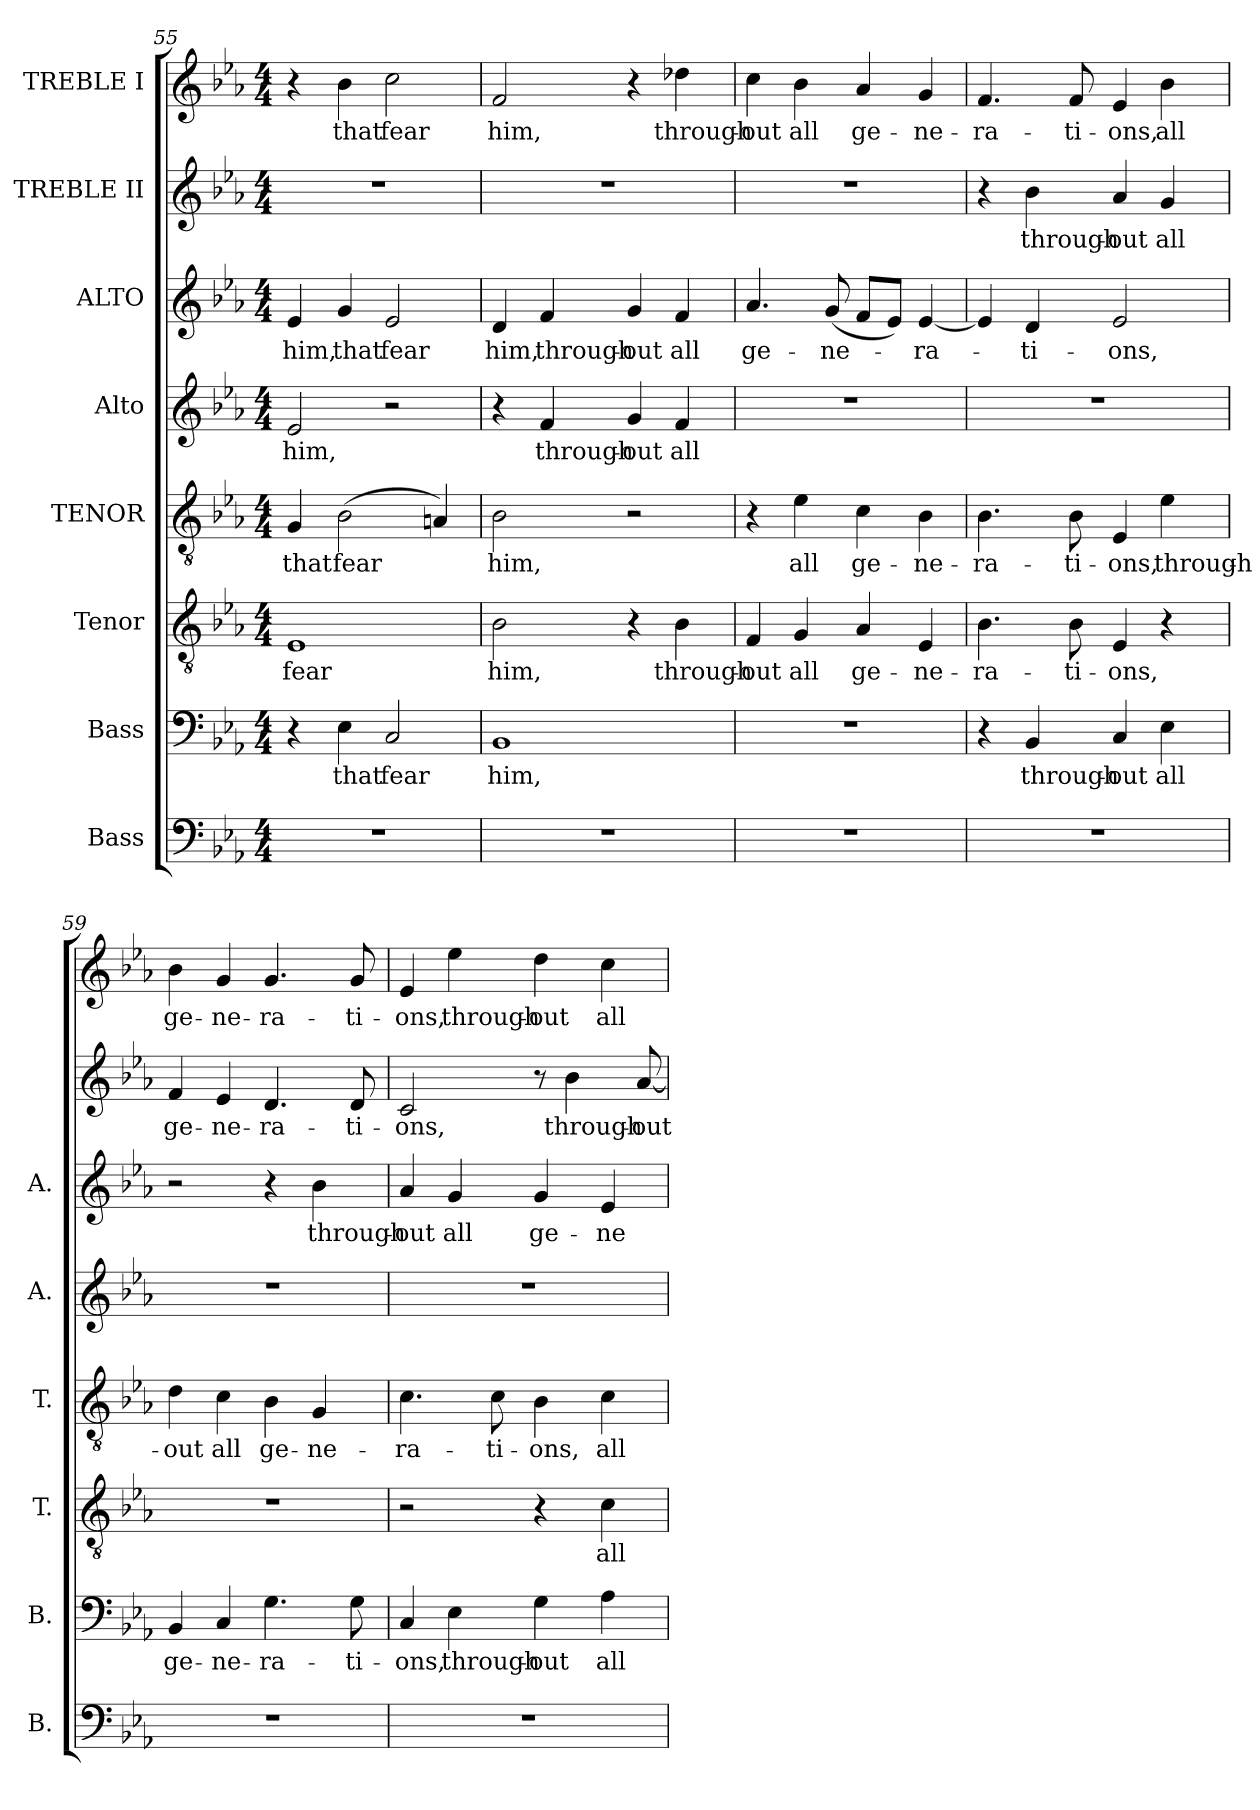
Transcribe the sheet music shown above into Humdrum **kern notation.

**kern	**kern	**text	**kern	**text	**kern	**text	**kern	**text	**kern	**text	**kern	**text	**kern	**text
*part8	*part7	*part7	*part6	*part6	*part5	*part5	*part4	*part4	*part3	*part3	*part2	*part2	*part1	*part1
*staff8	*staff7	*staff7	*staff6	*staff6	*staff5	*staff5	*staff4	*staff4	*staff3	*staff3	*staff2	*staff2	*staff1	*staff1
*I"Bass	*I"Bass	*	*I"Tenor	*	*I"TENOR	*	*I"Alto	*	*I"ALTO	*	*I"TREBLE II	*	*I"TREBLE I	*
*I'B.	*I'B.	*	*I'T.	*	*I'T.	*	*I'A.	*	*I'A.	*	*	*	*	*
*clefF4	*clefF4	*	*clefGv2	*	*clefGv2	*	*clefG2	*	*clefG2	*	*clefG2	*	*clefG2	*
*	*	*	*ITrd7c12	*	*ITrd7c12	*	*	*	*	*	*	*	*	*
*k[b-e-a-]	*k[b-e-a-]	*	*k[b-e-a-]	*	*k[b-e-a-]	*	*k[b-e-a-]	*	*k[b-e-a-]	*	*k[b-e-a-]	*	*k[b-e-a-]	*
*E-:	*E-:	*	*E-:	*	*E-:	*	*E-:	*	*E-:	*	*E-:	*	*E-:	*
*M4/4	*M4/4	*	*M4/4	*	*M4/4	*	*M4/4	*	*M4/4	*	*M4/4	*	*M4/4	*
=55	=55	=55	=55	=55	=55	=55	=55	=55	=55	=55	=55	=55	=55	=55
!	!	!	!	!LO:LY:b:color=#000000	!	!	!	!	!	!	!	!	!	!
!	!	!	!	!	!	!LO:LY:b:color=#000000	!	!	!	!	!	!	!	!
!	!	!	!	!	!	!	!	!LO:LY:b:color=#000000	!	!	!	!	!	!
!	!	!	!	!	!	!	!	!	!	!LO:LY:b:color=#000000	!	!	!	!
1r	4r	.	1EE-i	fear	4GGi/	that	2e-i/	him,	4e-i/	him,	1r	.	4r	.
!	!	!LO:LY:b:color=#000000	!	!	!	!	!	!	!	!	!	!	!	!
!	!	!	!	!	!	!LO:LY:b:color=#000000	!	!	!	!	!	!	!	!
!	!	!	!	!	!	!	!	!	!	!LO:LY:b:color=#000000	!	!	!	!
!	!	!	!	!	!	!	!	!	!	!	!	!	!	!LO:LY:b:color=#000000
.	4E-i\	that	.	.	(2BB-i\	fear	.	.	4gi/	that	.	.	4b-i\	that
!	!	!LO:LY:b:color=#000000	!	!	!	!	!	!	!	!	!	!	!	!
!	!	!	!	!	!	!	!	!	!	!LO:LY:b:color=#000000	!	!	!	!
!	!	!	!	!	!	!	!	!	!	!	!	!	!	!LO:LY:b:color=#000000
.	2Ci/	fear	.	.	.	.	2r	.	2e-i/	fear	.	.	2cci\	fear
.	.	.	.	.	4AAni/)	.	.	.	.	.	.	.	.	.
=56	=56	=56	=56	=56	=56	=56	=56	=56	=56	=56	=56	=56	=56	=56
!	!	!LO:LY:b:color=#000000	!	!	!	!	!	!	!	!	!	!	!	!
!	!	!	!	!LO:LY:b:color=#000000	!	!	!	!	!	!	!	!	!	!
!	!	!	!	!	!	!LO:LY:b:color=#000000	!	!	!	!	!	!	!	!
!	!	!	!	!	!	!	!	!	!	!LO:LY:b:color=#000000	!	!	!	!
!	!	!	!	!	!	!	!	!	!	!	!	!	!	!LO:LY:b:color=#000000
1r	1BB-i	him,	2BB-i\	him,	2BB-i\	him,	4r	.	4di/	him,	1r	.	2fi/	him,
!	!	!	!	!	!	!	!	!LO:LY:b:color=#000000	!	!	!	!	!	!
!	!	!	!	!	!	!	!	!	!	!LO:LY:b:color=#000000	!	!	!	!
.	.	.	.	.	.	.	4fi/	through-	4fi/	through-	.	.	.	.
!	!	!	!	!	!	!	!	!LO:LY:b:color=#000000	!	!	!	!	!	!
!	!	!	!	!	!	!	!	!	!	!LO:LY:b:color=#000000	!	!	!	!
.	.	.	4r	.	2r	.	4gi/	-out	4gi/	-out	.	.	4r	.
!	!	!	!	!LO:LY:b:color=#000000	!	!	!	!	!	!	!	!	!	!
!	!	!	!	!	!	!	!	!LO:LY:b:color=#000000	!	!	!	!	!	!
!	!	!	!	!	!	!	!	!	!	!LO:LY:b:color=#000000	!	!	!	!
!	!	!	!	!	!	!	!	!	!	!	!	!	!	!LO:LY:b:color=#000000
.	.	.	4BB-i\	through-	.	.	4fi/	all	4fi/	all	.	.	4dd-Xi\	through-
!!LO:LB:g=z
=57	=57	=57	=57	=57	=57	=57	=57	=57	=57	=57	=57	=57	=57	=57
!	!	!	!	!LO:LY:b:color=#000000	!	!	!	!	!	!	!	!	!	!
!	!	!	!	!	!	!	!	!	!	!LO:LY:b:color=#000000	!	!	!	!
!	!	!	!	!	!	!	!	!	!	!	!	!	!	!LO:LY:b:color=#000000
1r	1r	.	4FFi/	-out	4r	.	1r	.	4.a-i/	ge-	1r	.	4cci\	-out
!	!	!	!	!LO:LY:b:color=#000000	!	!	!	!	!	!	!	!	!	!
!	!	!	!	!	!	!LO:LY:b:color=#000000	!	!	!	!	!	!	!	!
!	!	!	!	!	!	!	!	!	!	!	!	!	!	!LO:LY:b:color=#000000
.	.	.	4GGi/	all	4E-i\	all	.	.	.	.	.	.	4b-i\	all
!	!	!	!	!	!	!	!	!	!	!LO:LY:b:color=#000000	!	!	!	!
.	.	.	.	.	.	.	.	.	(8gi/	-ne-	.	.	.	.
!	!	!	!	!LO:LY:b:color=#000000	!	!	!	!	!	!	!	!	!	!
!	!	!	!	!	!	!LO:LY:b:color=#000000	!	!	!	!	!	!	!	!
!	!	!	!	!	!	!	!	!	!	!	!	!	!	!LO:LY:b:color=#000000
.	.	.	4AA-i/	ge-	4Ci\	ge-	.	.	8fi/L	.	.	.	4a-i/	ge-
.	.	.	.	.	.	.	.	.	8e-i/J)	.	.	.	.	.
!	!	!	!	!LO:LY:b:color=#000000	!	!	!	!	!	!	!	!	!	!
!	!	!	!	!	!	!LO:LY:b:color=#000000	!	!	!	!	!	!	!	!
!	!	!	!	!	!	!	!	!	!	!LO:LY:b:color=#000000	!	!	!	!
!	!	!	!	!	!	!	!	!	!	!	!	!	!	!LO:LY:b:color=#000000
.	.	.	4EE-i/	-ne-	4BB-i\	-ne-	.	.	[4e-i/	-ra-	.	.	4gi/	-ne-
=58	=58	=58	=58	=58	=58	=58	=58	=58	=58	=58	=58	=58	=58	=58
!	!	!	!	!LO:LY:b:color=#000000	!	!	!	!	!	!	!	!	!	!
!	!	!	!	!	!	!LO:LY:b:color=#000000	!	!	!	!	!	!	!	!
!	!	!	!	!	!	!	!	!	!	!	!	!	!	!LO:LY:b:color=#000000
1r	4r	.	4.BB-i\	-ra-	4.BB-i\	-ra-	1r	.	4e-i/]	.	4r	.	4.fi/	-ra-
!	!	!LO:LY:b:color=#000000	!	!	!	!	!	!	!	!	!	!	!	!
!	!	!	!	!	!	!	!	!	!	!LO:LY:b:color=#000000	!	!	!	!
!	!	!	!	!	!	!	!	!	!	!	!	!LO:LY:b:color=#000000	!	!
.	4BB-i/	through-	.	.	.	.	.	.	4di/	-ti-	4b-i\	through-	.	.
!	!	!	!	!LO:LY:b:color=#000000	!	!	!	!	!	!	!	!	!	!
!	!	!	!	!	!	!LO:LY:b:color=#000000	!	!	!	!	!	!	!	!
!	!	!	!	!	!	!	!	!	!	!	!	!	!	!LO:LY:b:color=#000000
.	.	.	8BB-i\	-ti-	8BB-i\	-ti-	.	.	.	.	.	.	8fi/	-ti-
!	!	!LO:LY:b:color=#000000	!	!	!	!	!	!	!	!	!	!	!	!
!	!	!	!	!LO:LY:b:color=#000000	!	!	!	!	!	!	!	!	!	!
!	!	!	!	!	!	!LO:LY:b:color=#000000	!	!	!	!	!	!	!	!
!	!	!	!	!	!	!	!	!	!	!LO:LY:b:color=#000000	!	!	!	!
!	!	!	!	!	!	!	!	!	!	!	!	!LO:LY:b:color=#000000	!	!
!	!	!	!	!	!	!	!	!	!	!	!	!	!	!LO:LY:b:color=#000000
.	4Ci/	-out	4EE-i/	-ons,	4EE-i/	-ons,	.	.	2e-i/	-ons,	4a-i/	-out	4e-i/	-ons,
!	!	!LO:LY:b:color=#000000	!	!	!	!	!	!	!	!	!	!	!	!
!	!	!	!	!	!	!LO:LY:b:color=#000000	!	!	!	!	!	!	!	!
!	!	!	!	!	!	!	!	!	!	!	!	!LO:LY:b:color=#000000	!	!
!	!	!	!	!	!	!	!	!	!	!	!	!	!	!LO:LY:b:color=#000000
.	4E-i\	all	4r	.	4E-i\	through-	.	.	.	.	4gi/	all	4b-i\	all
=59	=59	=59	=59	=59	=59	=59	=59	=59	=59	=59	=59	=59	=59	=59
!	!	!LO:LY:b:color=#000000	!	!	!	!	!	!	!	!	!	!	!	!
!	!	!	!	!	!	!LO:LY:b:color=#000000	!	!	!	!	!	!	!	!
!	!	!	!	!	!	!	!	!	!	!	!	!LO:LY:b:color=#000000	!	!
!	!	!	!	!	!	!	!	!	!	!	!	!	!	!LO:LY:b:color=#000000
1r	4BB-i/	ge-	1r	.	4Di\	-out	1r	.	2r	.	4fi/	ge-	4b-i\	ge-
!	!	!LO:LY:b:color=#000000	!	!	!	!	!	!	!	!	!	!	!	!
!	!	!	!	!	!	!LO:LY:b:color=#000000	!	!	!	!	!	!	!	!
!	!	!	!	!	!	!	!	!	!	!	!	!LO:LY:b:color=#000000	!	!
!	!	!	!	!	!	!	!	!	!	!	!	!	!	!LO:LY:b:color=#000000
.	4Ci/	-ne-	.	.	4Ci\	all	.	.	.	.	4e-i/	-ne-	4gi/	-ne-
!	!	!LO:LY:b:color=#000000	!	!	!	!	!	!	!	!	!	!	!	!
!	!	!	!	!	!	!LO:LY:b:color=#000000	!	!	!	!	!	!	!	!
!	!	!	!	!	!	!	!	!	!	!	!	!LO:LY:b:color=#000000	!	!
!	!	!	!	!	!	!	!	!	!	!	!	!	!	!LO:LY:b:color=#000000
.	4.Gi\	-ra-	.	.	4BB-i\	ge-	.	.	4r	.	4.di/	-ra-	4.gi/	-ra-
!	!	!	!	!	!	!LO:LY:b:color=#000000	!	!	!	!	!	!	!	!
!	!	!	!	!	!	!	!	!	!	!LO:LY:b:color=#000000	!	!	!	!
.	.	.	.	.	4GGi/	-ne-	.	.	4b-i\	through-	.	.	.	.
!	!	!LO:LY:b:color=#000000	!	!	!	!	!	!	!	!	!	!	!	!
!	!	!	!	!	!	!	!	!	!	!	!	!LO:LY:b:color=#000000	!	!
!	!	!	!	!	!	!	!	!	!	!	!	!	!	!LO:LY:b:color=#000000
.	8Gi\	-ti-	.	.	.	.	.	.	.	.	8di/	-ti-	8gi/	-ti-
=60	=60	=60	=60	=60	=60	=60	=60	=60	=60	=60	=60	=60	=60	=60
!	!	!LO:LY:b:color=#000000	!	!	!	!	!	!	!	!	!	!	!	!
!	!	!	!	!	!	!LO:LY:b:color=#000000	!	!	!	!	!	!	!	!
!	!	!	!	!	!	!	!	!	!	!LO:LY:b:color=#000000	!	!	!	!
!	!	!	!	!	!	!	!	!	!	!	!	!LO:LY:b:color=#000000	!	!
!	!	!	!	!	!	!	!	!	!	!	!	!	!	!LO:LY:b:color=#000000
1r	4Ci/	-ons,	2r	.	4.Ci\	-ra-	1r	.	4a-i/	-out	2ci/	-ons,	4e-i/	-ons,
!	!	!LO:LY:b:color=#000000	!	!	!	!	!	!	!	!	!	!	!	!
!	!	!	!	!	!	!	!	!	!	!LO:LY:b:color=#000000	!	!	!	!
!	!	!	!	!	!	!	!	!	!	!	!	!	!	!LO:LY:b:color=#000000
.	4E-i\	through-	.	.	.	.	.	.	4gi/	all	.	.	4ee-i\	through-
!	!	!	!	!	!	!LO:LY:b:color=#000000	!	!	!	!	!	!	!	!
.	.	.	.	.	8Ci\	-ti-	.	.	.	.	.	.	.	.
!	!	!LO:LY:b:color=#000000	!	!	!	!	!	!	!	!	!	!	!	!
!	!	!	!	!	!	!LO:LY:b:color=#000000	!	!	!	!	!	!	!	!
!	!	!	!	!	!	!	!	!	!	!LO:LY:b:color=#000000	!	!	!	!
!	!	!	!	!	!	!	!	!	!	!	!	!	!	!LO:LY:b:color=#000000
.	4Gi\	-out	4r	.	4BB-i\	-ons,	.	.	4gi/	ge-	8r	.	4ddi\	-out
!	!	!	!	!	!	!	!	!	!	!	!	!LO:LY:b:color=#000000	!	!
.	.	.	.	.	.	.	.	.	.	.	4b-i\	through-	.	.
!	!	!LO:LY:b:color=#000000	!	!	!	!	!	!	!	!	!	!	!	!
!	!	!	!	!LO:LY:b:color=#000000	!	!	!	!	!	!	!	!	!	!
!	!	!	!	!	!	!LO:LY:b:color=#000000	!	!	!	!	!	!	!	!
!	!	!	!	!	!	!	!	!	!	!LO:LY:b:color=#000000	!	!	!	!
!	!	!	!	!	!	!	!	!	!	!	!	!	!	!LO:LY:b:color=#000000
.	4A-i\	all	4Ci\	all	4Ci\	all	.	.	4e-i/	-ne-	.	.	4cci\	all
!	!	!	!	!	!	!	!	!	!	!	!	!LO:LY:b:color=#000000	!	!
.	.	.	.	.	.	.	.	.	.	.	[8a-i/	-out	.	.
=	=	=	=	=	=	=	=	=	=	=	=	=	=	=
*-	*-	*-	*-	*-	*-	*-	*-	*-	*-	*-	*-	*-	*-	*-
